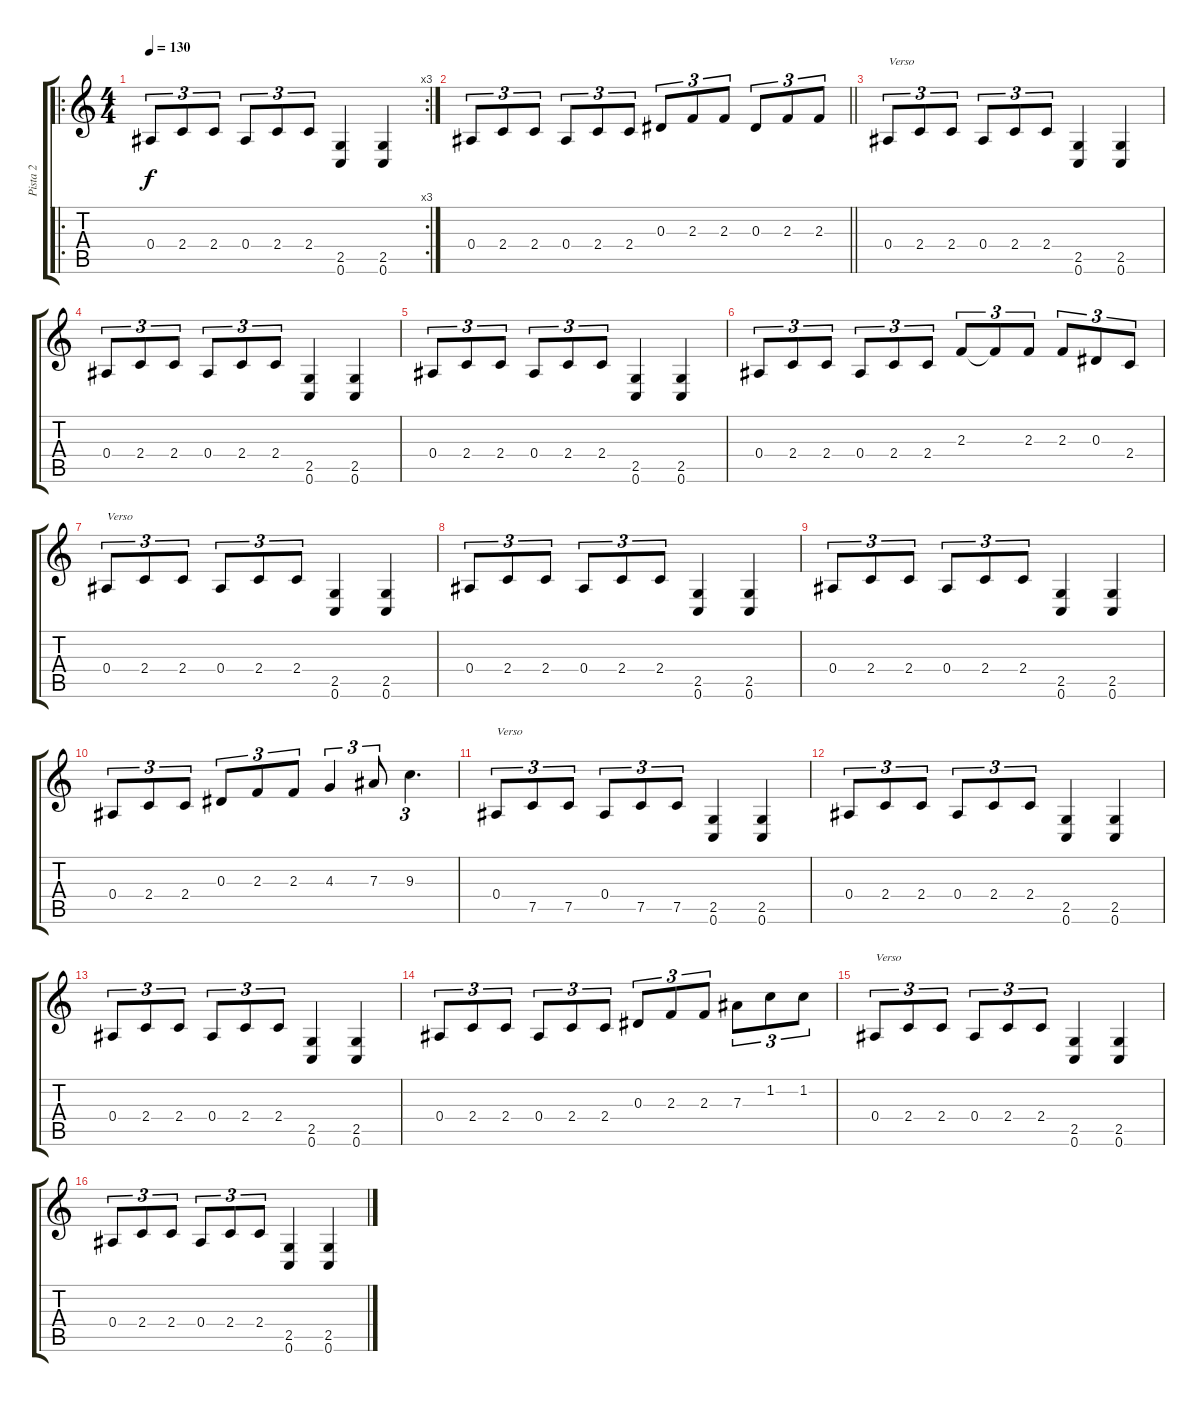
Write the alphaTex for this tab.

\track ("Pista 2" "Pista 2") {instrument distortionguitar}
\staff {score tabs}
\tuning (E4 B3 Eb3 Bb2 F2 C2) {hide}
\ro
\rc 3
\ts (4 4)
\tempo 130
\clef g2
\ks c
0.4.8{tu (3 2) dy f} 2.4.8{tu (3 2)} 2.4.8{tu (3 2)} 0.4.8{tu (3 2)} 2.4.8{tu (3 2)} 2.4.8{tu (3 2)} (2.5 0.6).4 (2.5 0.6).4 |
\barLineRight lightlight
0.4.8{tu (3 2)} 2.4.8{tu (3 2)} 2.4.8{tu (3 2)} 0.4.8{tu (3 2)} 2.4.8{tu (3 2)} 2.4.8{tu (3 2)} 0.3.8{tu (3 2)} 2.3.8{tu (3 2)} 2.3.8{tu (3 2)} 0.3.8{tu (3 2)} 2.3.8{tu (3 2)} 2.3.8{tu (3 2)} |
0.4.8{tu (3 2) txt "Verso"} 2.4.8{tu (3 2)} 2.4.8{tu (3 2)} 0.4.8{tu (3 2)} 2.4.8{tu (3 2)} 2.4.8{tu (3 2)} (2.5 0.6).4 (2.5 0.6).4 |
0.4.8{tu (3 2)} 2.4.8{tu (3 2)} 2.4.8{tu (3 2)} 0.4.8{tu (3 2)} 2.4.8{tu (3 2)} 2.4.8{tu (3 2)} (2.5 0.6).4 (2.5 0.6).4 |
0.4.8{tu (3 2)} 2.4.8{tu (3 2)} 2.4.8{tu (3 2)} 0.4.8{tu (3 2)} 2.4.8{tu (3 2)} 2.4.8{tu (3 2)} (2.5 0.6).4 (2.5 0.6).4 |
0.4.8{tu (3 2)} 2.4.8{tu (3 2)} 2.4.8{tu (3 2)} 0.4.8{tu (3 2)} 2.4.8{tu (3 2)} 2.4.8{tu (3 2)} 2.3.8{tu (3 2)} 2.3{t}.8{tu (3 2)} 2.3.8{tu (3 2)} 2.3.8{tu (3 2)} 0.3.8{tu (3 2)} 2.4.8{tu (3 2)} |
0.4.8{tu (3 2) txt "Verso"} 2.4.8{tu (3 2)} 2.4.8{tu (3 2)} 0.4.8{tu (3 2)} 2.4.8{tu (3 2)} 2.4.8{tu (3 2)} (2.5 0.6).4 (2.5 0.6).4 |
0.4.8{tu (3 2)} 2.4.8{tu (3 2)} 2.4.8{tu (3 2)} 0.4.8{tu (3 2)} 2.4.8{tu (3 2)} 2.4.8{tu (3 2)} (2.5 0.6).4 (2.5 0.6).4 |
0.4.8{tu (3 2)} 2.4.8{tu (3 2)} 2.4.8{tu (3 2)} 0.4.8{tu (3 2)} 2.4.8{tu (3 2)} 2.4.8{tu (3 2)} (2.5 0.6).4 (2.5 0.6).4 |
0.4.8{tu (3 2)} 2.4.8{tu (3 2)} 2.4.8{tu (3 2)} 0.3.8{tu (3 2)} 2.3.8{tu (3 2)} 2.3.8{tu (3 2)} 4.3.4{tu (3 2)} 7.3.8{tu (3 2)} 9.3.4{d tu (3 2)} |
0.4.8{tu (3 2) txt "Verso"} 7.5.8{tu (3 2)} 7.5.8{tu (3 2)} 0.4.8{tu (3 2)} 7.5.8{tu (3 2)} 7.5.8{tu (3 2)} (2.5 0.6).4 (2.5 0.6).4 |
0.4.8{tu (3 2)} 2.4.8{tu (3 2)} 2.4.8{tu (3 2)} 0.4.8{tu (3 2)} 2.4.8{tu (3 2)} 2.4.8{tu (3 2)} (2.5 0.6).4 (2.5 0.6).4 |
0.4.8{tu (3 2)} 2.4.8{tu (3 2)} 2.4.8{tu (3 2)} 0.4.8{tu (3 2)} 2.4.8{tu (3 2)} 2.4.8{tu (3 2)} (2.5 0.6).4 (2.5 0.6).4 |
0.4.8{tu (3 2)} 2.4.8{tu (3 2)} 2.4.8{tu (3 2)} 0.4.8{tu (3 2)} 2.4.8{tu (3 2)} 2.4.8{tu (3 2)} 0.3.8{tu (3 2)} 2.3.8{tu (3 2)} 2.3.8{tu (3 2)} 7.3.8{tu (3 2)} 1.2.8{tu (3 2)} 1.2.8{tu (3 2)} |
0.4.8{tu (3 2) txt "Verso"} 2.4.8{tu (3 2)} 2.4.8{tu (3 2)} 0.4.8{tu (3 2)} 2.4.8{tu (3 2)} 2.4.8{tu (3 2)} (2.5 0.6).4 (2.5 0.6).4 |
0.4.8{tu (3 2)} 2.4.8{tu (3 2)} 2.4.8{tu (3 2)} 0.4.8{tu (3 2)} 2.4.8{tu (3 2)} 2.4.8{tu (3 2)} (2.5 0.6).4 (2.5 0.6).4
